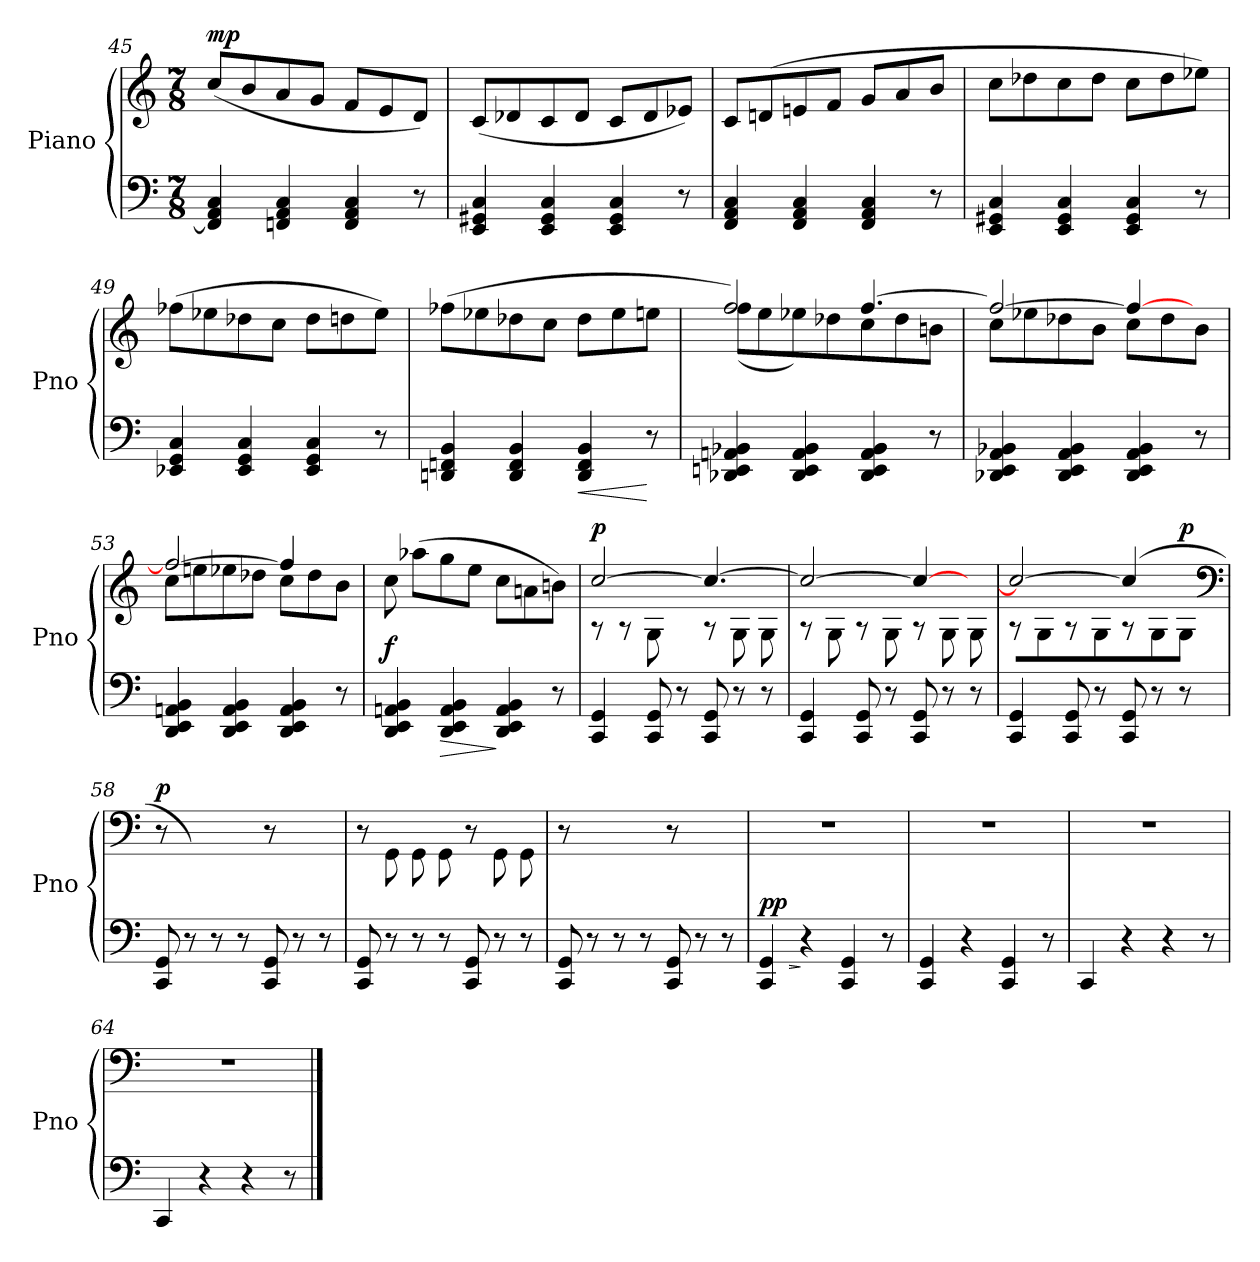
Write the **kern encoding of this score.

**kern	**dynam	**kern	**dynam
*part2	*part2	*part1	*part1
*staff2	*staff2	*staff1	*staff1
*I"Piano	*	*I"Piano	*
*I'Pno	*	*I'Pno	*
*clefF4	*	*clefG2	*
*M7/8	*	*M7/8	*
=45	=45	=45	=45
!	!	!	!LO:DY:a
4FF#/] 4AA/ 4C/	.	(8cc/L	mp
.	.	8b/	.
4FF/ 4AA/ 4C/	.	8a/	.
.	.	8g/J	.
4FF/ 4AA/ 4C/	.	8f/L	.
.	.	8e/	.
8r	.	8d/J)	.
!!LO:LB:g=z
=46	=46	=46	=46
4EE/ 4GG#X/ 4C/	.	(8c/L	.
.	.	8d-X/	.
4EE/ 4GG#/ 4C/	.	8c/	.
.	.	8d-/J	.
4EE/ 4GG#/ 4C/	.	8c/L	.
.	.	8d-/	.
8r	.	8e-X/J)	.
=47	=47	=47	=47
4FF/ 4AA/ 4C/	.	8c/L	.
.	.	(8dn/	.
4FF/ 4AA/ 4C/	.	8en/	.
.	.	8f/J	.
4FF/ 4AA/ 4C/	.	8g/L	.
.	.	8a/	.
8r	.	8b/J	.
=48	=48	=48	=48
4EE/ 4GG#X/ 4C/	.	8cc\L	.
.	.	8dd-X\	.
4EE/ 4GG#/ 4C/	.	8cc\	.
.	.	8dd-\J	.
4EE/ 4GG#/ 4C/	.	8cc\L	.
.	.	8dd-\	.
8r	.	8ee-X\J)	.
=49	=49	=49	=49
4EE-X/ 4GG/ 4C/	.	(8ff-X\L	.
.	.	8ee-X\	.
4EE-/ 4GG/ 4C/	.	8dd-X\	.
.	.	8cc\J	.
4EE-/ 4GG/ 4C/	.	8dd-\L	.
.	.	8ddn\	.
8r	.	8ee-\J)	.
!!LO:LB:g=z
=50	=50	=50	=50
4DDn/ 4FFn/ 4BB/	.	(8ff-X\L	.
.	.	8ee-X\	.
4DD/ 4FF/ 4BB/	.	8dd-X\	.
.	.	8cc\J	.
!	!LO:HP:b	!	!
4DD/ 4FF/ 4BB/	<	8dd-\L	.
.	.	8ee-\	.
8r	[	8een\J	.
=51	=51	=51	=51
*	*	*^	*
4DD-X/ 4EEn/ 4AAn/ 4BB-X/	.	2ff/)	(8ff\L	.
.	.	.	8ee\	.
4DD-/ 4EE/ 4AA/ 4BB-/	.	.	8ee-X\)	.
.	.	.	8dd-X\J	.
4DD-/ 4EE/ 4AA/ 4BB-/	.	[4.ff/	8cc\L	.
.	.	.	8dd-\J	.
8r	.	.	8bn\J	.
=52	=52	=52	=52	=52
4DD-X/ 4EE/ 4AA/ 4BB-X/	.	2ff/_	8cc\L	.
.	.	.	8ee-X\	.
4DD-/ 4EE/ 4AA/ 4BB-/	.	.	8dd-X\	.
.	.	.	8b\J	.
4DD-/ 4EE/ 4AA/ 4BB-/	.	4ff/_	8cc\L	.
.	.	.	8dd-\	.
8r	.	8ryy	8b\J	.
=53	=53	=53	=53	=53
4DD/ 4EE/ 4AAn/ 4BB/	.	2ff/_	8cc\L	.
.	.	.	8een\	.
4DD/ 4EE/ 4AA/ 4BB/	.	.	8ee-X\	.
.	.	.	8dd-X\J	.
4DD/ 4EE/ 4AA/ 4BB/	.	4ff/]	8cc\L	.
.	.	.	8dd-\	.
8r	.	8ryy	8b\J	.
!!LO:LB:g=z
=54	=54	=54	=54	=54
!	!LO:DY:a	!	!	!
*	*	*v	*v	*
4DD/ 4EE/ 4AAn/ 4BB/	f	8cc\	.
.	.	(8aa-X\L	.
!	!LO:HP:b	!	!
4DD/ 4EE/ 4AA/ 4BB/	>	8gg\	.
.	.	8ee\J	.
4DD/ 4EE/ 4AA/ 4BB/	]	8cc\L	.
.	.	8an\	.
8r	.	8bn\J)	.
=55	=55	=55	=55
*	*	*^	*
!	!	!	!	!LO:DY:a
4CC/ 4GG/	.	[2cc/	8r	p
.	.	.	8r	.
8CC/ 8GG/	.	.	8G\	.
8r	.	.	8ryy	.
8CC/ 8GG/	.	4.cc/_	8r	.
8r	.	.	8G\	.
8r	.	.	8G\	.
=56	=56	=56	=56	=56
4CC/ 4GG/	.	2cc/_	8r	.
.	.	.	8G\	.
8CC/ 8GG/	.	.	8r	.
8r	.	.	8G\	.
8CC/ 8GG/	.	4cc/_	8r	.
8r	.	.	8G\	.
8r	.	8ryy	8G\	.
=57	=57	=57	=57	=57
4CC/ 4GG/	.	2cc/_	8r	.
.	.	.	8G\	.
8CC/ 8GG/	.	.	8r	.
8r	.	.	8G\	.
8CC/ 8GG/	.	(4cc/]	8r	.
8r	.	.	8G\	.
!	!	!	!	!LO:DY:a
8r	.	8ryy	8G\J	p
*	*	*clefF4	*	*
=58	=58	=58	=58	=58
!	!	!	!	!LO:DY:a
8CC/ 8GG/	.	8ryy	8r	p
8r	.	8GG\)	4.ryy	.
8r	.	8GG\	.	.
8r	.	8GG\	.	.
8CC/ 8GG/	.	8ryy	8r	.
8r	.	8GG\	4ryy	.
8r	.	8GG\J	.	.
!!LO:LB:g=z	!!
=59	=59	=59	=59	=59
8CC/ 8GG/	.	8ryy	8r	.
8r	.	8GG\	4.ryy	.
8r	.	8GG\	.	.
8r	.	8GG\	.	.
8CC/ 8GG/	.	8ryy	8r	.
8r	.	8GG\	4ryy	.
8r	.	8GG\	.	.
=60	=60	=60	=60	=60
8CC/ 8GG/	.	8ryy	8r	.
8r	.	8GG\	4.ryy	.
8r	.	8GG\	.	.
8r	.	8GG\	.	.
8CC/ 8GG/	.	8ryy	8r	.
8r	.	8GG\	4ryy	.
8r	.	8GG\J	.	.
*	*	*v	*v	*
=61	=61	=61	=61
!	!LO:HP:b	!LO:N:vis=1	!
!	!LO:DY:n=1:a	!	!
4CC/ 4GG/	> pp	2..r	.
4r	]	.	.
4CC/ 4GG/	.	.	.
8r	.	.	.
=62	=62	=62	=62
!	!	!LO:N:vis=1	!
4CC/ 4GG/	.	2..r	.
4r	.	.	.
4CC/ 4GG/	.	.	.
8r	.	.	.
=63	=63	=63	=63
!	!	!LO:N:vis=1	!
4CC/	.	2..r	.
4r	.	.	.
4r	.	.	.
8r	.	.	.
=64	=64	=64	=64
!	!	!LO:N:vis=1	!
4CC/	.	2..r	.
4r	.	.	.
4r	.	.	.
8r	.	.	.
==	==	==	==
*-	*-	*-	*-
